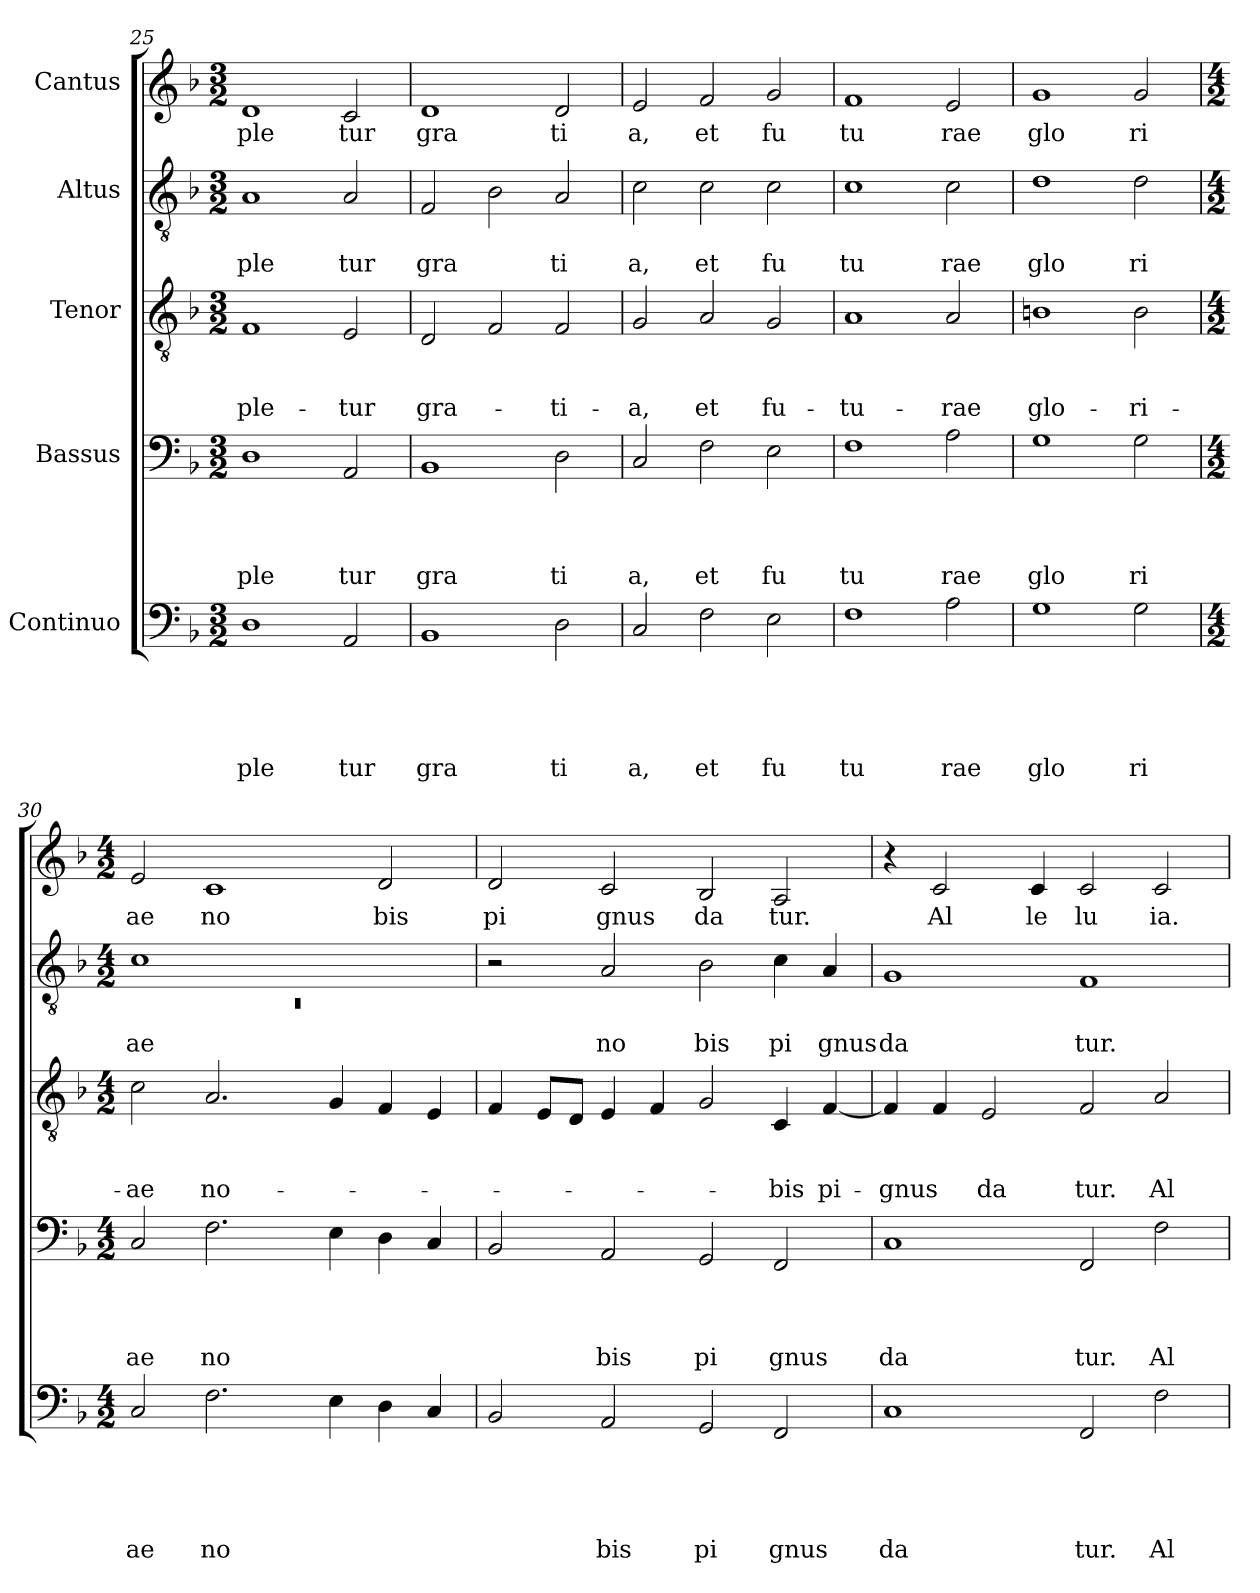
**kern	**text	**text	**text	**text	**text	**kern	**text	**text	**text	**text	**kern	**text	**text	**text	**kern	**text	**text	**kern	**text
*part5	*part5	*part5	*part5	*part5	*part5	*part4	*part4	*part4	*part4	*part4	*part3	*part3	*part3	*part3	*part2	*part2	*part2	*part1	*part1
*staff5	*staff5	*staff5	*staff5	*staff5	*staff5	*staff4	*staff4	*staff4	*staff4	*staff4	*staff3	*staff3	*staff3	*staff3	*staff2	*staff2	*staff2	*staff1	*staff1
*I"Continuo	*	*	*	*	*	*I"Bassus	*	*	*	*	*I"Tenor	*	*	*	*I"Altus	*	*	*I"Cantus	*
*clefF4	*	*	*	*	*	*clefF4	*	*	*	*	*clefGv2	*	*	*	*clefGv2	*	*	*clefG2	*
*ITrd-3c-5	*	*	*	*	*	*ITrd-3c-5	*	*	*	*	*ITrd-3c-5	*	*	*	*	*	*	*ITrd-3c-5	*
*k[b-e-]	*	*	*	*	*	*k[b-e-]	*	*	*	*	*k[b-e-]	*	*	*	*k[b-]	*	*	*k[b-e-]	*
*B-:	*	*	*	*	*	*B-:	*	*	*	*	*B-:	*	*	*	*F:	*	*	*B-:	*
*M3/2	*	*	*	*	*	*M3/2	*	*	*	*	*M3/2	*	*	*	*M3/2	*	*	*M3/2	*
=25	=25	=25	=25	=25	=25	=25	=25	=25	=25	=25	=25	=25	=25	=25	=25	=25	=25	=25	=25
!	!	!	!	!	!LO:LY:a	!	!	!	!	!LO:LY:b	!	!	!	!LO:LY:b	!	!	!LO:LY:b	!	!LO:LY:b
1G	.	.	.	.	ple	1G	.	.	.	ple	1B-	.	.	-ple-	1A	.	ple	1g	ple
!	!	!	!	!	!LO:LY:a	!	!	!	!	!LO:LY:b	!	!	!	!LO:LY:b	!	!	!LO:LY:b	!	!LO:LY:b
2D/	.	.	.	.	tur	2D/	.	.	.	tur	2A/	.	.	-tur	2A/	.	tur	2f/	tur
=26	=26	=26	=26	=26	=26	=26	=26	=26	=26	=26	=26	=26	=26	=26	=26	=26	=26	=26	=26
!	!	!	!	!	!LO:LY:a	!	!	!	!	!LO:LY:b	!	!	!	!LO:LY:b	!	!	!LO:LY:b	!	!LO:LY:b
1E-	.	.	.	.	gra	1E-	.	.	.	gra	2G/	.	.	gra-	2F/	.	gra	1g	gra
.	.	.	.	.	.	.	.	.	.	.	2B-/	.	.	.	2B-\	.	.	.	.
!	!	!	!	!	!LO:LY:a	!	!	!	!	!LO:LY:b	!	!	!	!LO:LY:b	!	!	!LO:LY:b	!	!LO:LY:b
2G\	.	.	.	.	ti	2G\	.	.	.	ti	2B-/	.	.	-ti-	2A/	.	ti	2g/	ti
=27	=27	=27	=27	=27	=27	=27	=27	=27	=27	=27	=27	=27	=27	=27	=27	=27	=27	=27	=27
!	!	!	!	!	!LO:LY:a	!	!	!	!	!LO:LY:b	!	!	!	!LO:LY:b	!	!	!LO:LY:b	!	!LO:LY:b
2F/	.	.	.	.	a,	2F/	.	.	.	a,	2c/	.	.	-a,	2c\	.	a,	2a/	a,
!	!	!	!	!	!LO:LY:a	!	!	!	!	!LO:LY:b	!	!	!	!LO:LY:b	!	!	!LO:LY:b	!	!LO:LY:b
2B-\	.	.	.	.	et	2B-\	.	.	.	et	2d/	.	.	et	2c\	.	et	2b-/	et
!	!	!	!	!	!LO:LY:a	!	!	!	!	!LO:LY:b	!	!	!	!LO:LY:b	!	!	!LO:LY:b	!	!LO:LY:b
2A\	.	.	.	.	fu	2A\	.	.	.	fu	2c/	.	.	fu-	2c\	.	fu	2cc/	fu
=28	=28	=28	=28	=28	=28	=28	=28	=28	=28	=28	=28	=28	=28	=28	=28	=28	=28	=28	=28
!	!	!	!	!	!LO:LY:a	!	!	!	!	!LO:LY:b	!	!	!	!LO:LY:b	!	!	!LO:LY:b	!	!LO:LY:b
1B-	.	.	.	.	tu	1B-	.	.	.	tu	1d	.	.	-tu-	1c	.	tu	1b-	tu
!	!	!	!	!	!LO:LY:a	!	!	!	!	!LO:LY:b	!	!	!	!LO:LY:b	!	!	!LO:LY:b	!	!LO:LY:b
2d\	.	.	.	.	rae	2d\	.	.	.	rae	2d/	.	.	-rae	2c\	.	rae	2a/	rae
=29	=29	=29	=29	=29	=29	=29	=29	=29	=29	=29	=29	=29	=29	=29	=29	=29	=29	=29	=29
!	!	!	!	!	!LO:LY:a	!	!	!	!	!LO:LY:b	!	!	!	!LO:LY:b	!	!	!LO:LY:b	!	!LO:LY:b
1c	.	.	.	.	glo	1c	.	.	.	glo	1en	.	.	glo-	1d	.	glo	1cc	glo
!	!	!	!	!	!LO:LY:a	!	!	!	!	!LO:LY:b	!	!	!	!LO:LY:b	!	!	!LO:LY:b	!	!LO:LY:b
2c\	.	.	.	.	ri	2c\	.	.	.	ri	2e\	.	.	-ri-	2d\	.	ri	2cc/	ri
=30	=30	=30	=30	=30	=30	=30	=30	=30	=30	=30	=30	=30	=30	=30	=30	=30	=30	=30	=30
*M4/2	*	*	*	*	*	*M4/2	*	*	*	*	*M4/2	*	*	*	*M4/2	*	*	*M4/2	*
*	*	*	*	*	*	*	*	*	*	*	*	*	*	*	*^	*	*	*	*
!	!	!	!	!	!LO:LY:a	!	!	!	!	!LO:LY:b	!	!	!	!LO:LY:b	!	!LO:N:vis=1	!	!LO:LY:b	!	!LO:LY:b
2F/	.	.	.	.	ae	2F/	.	.	.	ae	2f\	.	.	-ae	1c	0rC	.	ae	2a/	ae
!	!	!	!	!	!LO:LY:a	!	!	!	!	!LO:LY:b	!	!	!	!LO:LY:b	!	!	!	!	!	!LO:LY:b
2.B-\	.	.	.	.	no	2.B-\	.	.	.	no	2.d/	.	.	no-	.	.	.	.	1f	no
.	.	.	.	.	.	.	.	.	.	.	.	.	.	.	1ryy	.	.	.	.	.
4A\	.	.	.	.	.	4A\	.	.	.	.	4c/	.	.	.	.	.	.	.	.	.
!	!	!	!	!	!	!	!	!	!	!	!	!	!	!	!	!	!	!	!	!LO:LY:b
4G\	.	.	.	.	.	4G\	.	.	.	.	4B-/	.	.	.	.	.	.	.	2g/	bis
4F/	.	.	.	.	.	4F/	.	.	.	.	4A/	.	.	.	.	.	.	.	.	.
*	*	*	*	*	*	*	*	*	*	*	*	*	*	*	*v	*v	*	*	*	*
=31	=31	=31	=31	=31	=31	=31	=31	=31	=31	=31	=31	=31	=31	=31	=31	=31	=31	=31	=31
!	!	!	!	!	!	!	!	!	!	!	!	!	!	!	!	!	!	!	!LO:LY:b
2E-/	.	.	.	.	.	2E-/	.	.	.	.	4B-/	.	.	.	2r	.	.	2g/	pi
.	.	.	.	.	.	.	.	.	.	.	8A/L	.	.	.	.	.	.	.	.
.	.	.	.	.	.	.	.	.	.	.	8G/J	.	.	.	.	.	.	.	.
!	!	!	!	!	!LO:LY:a	!	!	!	!	!LO:LY:b	!	!	!	!	!	!	!LO:LY:b	!	!LO:LY:b
2D/	.	.	.	.	bis	2D/	.	.	.	bis	4A/	.	.	.	2A/	.	no	2f/	gnus
.	.	.	.	.	.	.	.	.	.	.	4B-/	.	.	.	.	.	.	.	.
!	!	!	!	!	!LO:LY:a	!	!	!	!	!LO:LY:b	!	!	!	!	!	!	!LO:LY:b	!	!LO:LY:b
2C/	.	.	.	.	pi	2C/	.	.	.	pi	2c/	.	.	.	2B-\	.	bis	2e-/	da
!	!	!	!	!	!LO:LY:a	!	!	!	!	!LO:LY:b	!	!	!	!LO:LY:b	!	!	!LO:LY:b	!	!LO:LY:b
2BB-/	.	.	.	.	gnus	2BB-/	.	.	.	gnus	4F/	.	.	-bis	4c\	.	pi	2d/	tur.
!	!	!	!	!	!	!	!	!	!	!	!	!	!	!LO:LY:b	!	!	!LO:LY:b	!	!
.	.	.	.	.	.	.	.	.	.	.	[<4B-/	.	.	pi-	4A/	.	gnus	.	.
!!LO:LB:g=z
=32	=32	=32	=32	=32	=32	=32	=32	=32	=32	=32	=32	=32	=32	=32	=32	=32	=32	=32	=32
!	!	!	!	!	!LO:LY:a	!	!	!	!	!LO:LY:b	!	!	!	!LO:LY:b	!	!	!LO:LY:b	!	!
1F	.	.	.	.	da	1F	.	.	.	da	4B-/]	.	.	-gnus	1G	.	da	4r	.
!	!	!	!	!	!	!	!	!	!	!	!	!	!	!	!	!	!	!	!LO:LY:b
.	.	.	.	.	.	.	.	.	.	.	4B-/	.	.	.	.	.	.	2f/	Al
!	!	!	!	!	!	!	!	!	!	!	!	!	!	!LO:LY:b	!	!	!	!	!
.	.	.	.	.	.	.	.	.	.	.	2A/	.	.	da	.	.	.	.	.
!	!	!	!	!	!	!	!	!	!	!	!	!	!	!	!	!	!	!	!LO:LY:b
.	.	.	.	.	.	.	.	.	.	.	.	.	.	.	.	.	.	4f/	le
!	!	!	!	!	!LO:LY:a	!	!	!	!	!LO:LY:b	!	!	!	!LO:LY:b	!	!	!LO:LY:b	!	!LO:LY:b
2BB-/	.	.	.	.	tur.	2BB-/	.	.	.	tur.	2B-/	.	.	tur.	1F	.	tur.	2f/	lu
!	!	!	!	!	!LO:LY:a	!	!	!	!	!LO:LY:b	!	!	!	!LO:LY:b	!	!	!	!	!LO:LY:b
2B-\	.	.	.	.	Al	2B-\	.	.	.	Al	2d/	.	.	Al	.	.	.	2f/	ia.
=	=	=	=	=	=	=	=	=	=	=	=	=	=	=	=	=	=	=	=
*-	*-	*-	*-	*-	*-	*-	*-	*-	*-	*-	*-	*-	*-	*-	*-	*-	*-	*-	*-
